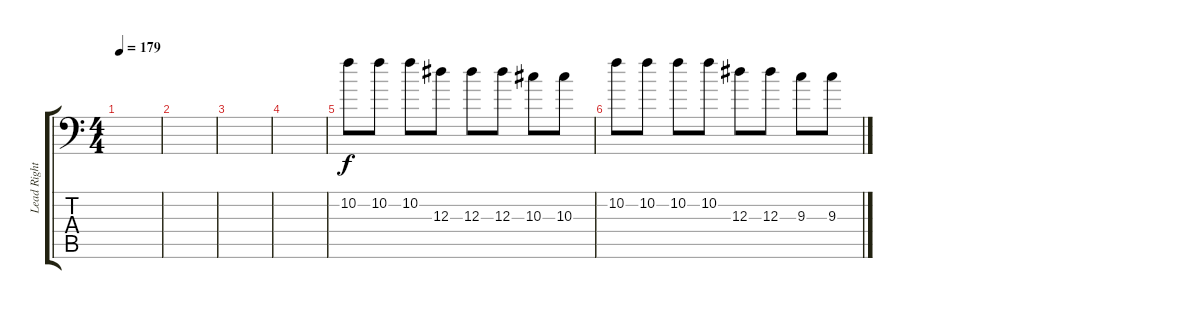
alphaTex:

\track ("Lead Right 1" "Lead Right") {instrument distortionguitar}
\staff {score tabs}
\tuning (C4 G3 Eb3 Bb2 F2 Bb1) {hide}
\ts (4 4)
\tempo 179
\clef f4
\ks c
|
|
|
|
10.2.8 10.2.8 10.2.8 12.3.8 12.3.8 12.3.8 10.3.8 10.3.8 |
10.2.8 10.2.8 10.2.8 10.2.8 12.3.8 12.3.8 9.3.8 9.3.8
